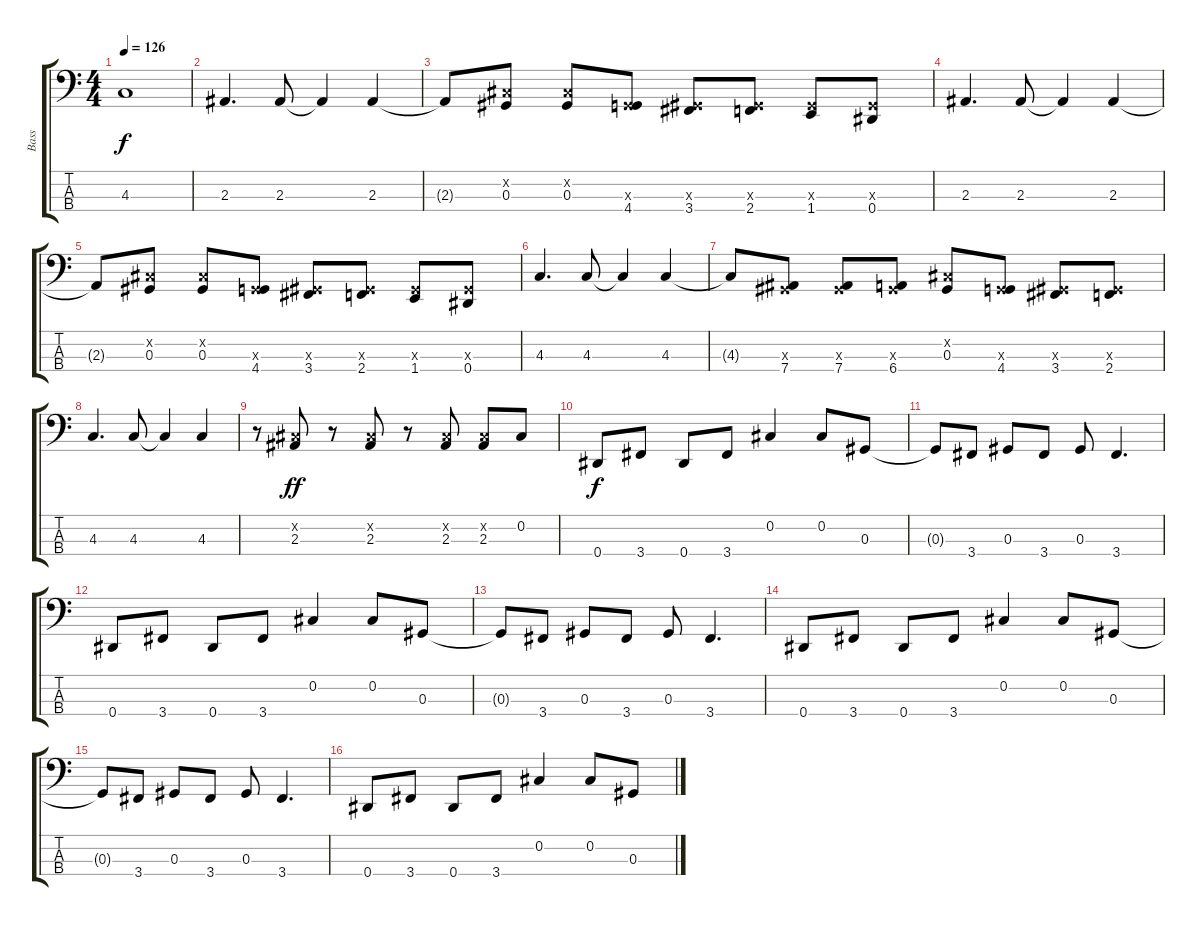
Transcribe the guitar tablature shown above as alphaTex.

\track ("Bass" "Bass") {instrument electricbassfinger}
\staff {score tabs}
\tuning (Gb2 Db2 Ab1 Eb1) {hide}
\ts (4 4)
\tempo 126
\clef f4
\ks c
4.3{t}.1{dy f} |
2.3.4{d} 2.3.8 2.3{t}.4 2.3.4 |
2.3{t}.8 (0.2{x} 0.3).8 (0.2{x} 0.3).8 (0.3{x} 4.4).8 (0.3{x} 3.4).8 (0.3{x} 2.4).8 (0.3{x} 1.4).8 (0.3{x} 0.4).8 |
2.3.4{d} 2.3.8 2.3{t}.4 2.3.4 |
2.3{t}.8 (0.2{x} 0.3).8 (0.2{x} 0.3).8 (0.3{x} 4.4).8 (0.3{x} 3.4).8 (0.3{x} 2.4).8 (0.3{x} 1.4).8 (0.3{x} 0.4).8 |
4.3.4{d} 4.3.8 4.3{t}.4 4.3.4 |
4.3{t}.8 (0.3{x} 7.4).8 (0.3{x} 7.4).8 (0.3{x} 6.4).8 (0.2{x} 0.3).8 (0.3{x} 4.4).8 (0.3{x} 3.4).8 (0.3{x} 2.4).8 |
4.3.4{d} 4.3.8 4.3{t}.4 4.3.4 |
r.8 (0.2{x} 2.3).8{dy ff} r.8 (0.2{x} 2.3).8 r.8 (0.2{x} 2.3).8 (0.2{x} 2.3).8 0.2.8 |
0.4.8{dy f} 3.4.8 0.4.8 3.4.8 0.2.4 0.2.8 0.3.8 |
0.3{t}.8 3.4.8 0.3.8 3.4.8 0.3.8 3.4.4{d} |
0.4.8 3.4.8 0.4.8 3.4.8 0.2.4 0.2.8 0.3.8 |
0.3{t}.8 3.4.8 0.3.8 3.4.8 0.3.8 3.4.4{d} |
0.4.8 3.4.8 0.4.8 3.4.8 0.2.4 0.2.8 0.3.8 |
0.3{t}.8 3.4.8 0.3.8 3.4.8 0.3.8 3.4.4{d} |
0.4.8 3.4.8 0.4.8 3.4.8 0.2.4 0.2.8 0.3.8
